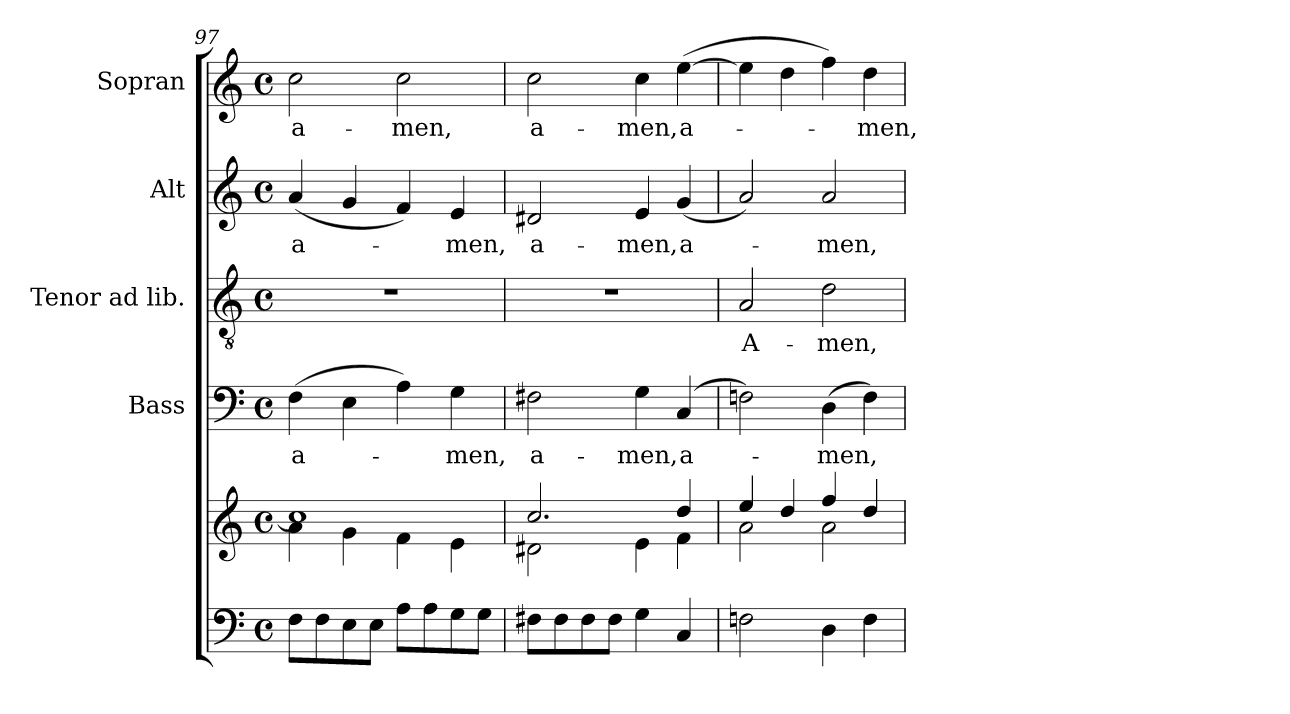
**kern	**kern	**kern	**text	**kern	**text	**kern	**text	**kern	**text
*part5	*part5	*part4	*part4	*part3	*part3	*part2	*part2	*part1	*part1
*staff6	*staff5	*staff4	*staff4	*staff3	*staff3	*staff2	*staff2	*staff1	*staff1
*	*	*I"Bass	*	*I"Tenor ad lib.	*	*I"Alt	*	*I"Sopran	*
*	*	*I'B.	*	*I'T.	*	*I'A.	*	*I'S.	*
*clefF4	*clefG2	*clefF4	*	*clefGv2	*	*clefG2	*	*clefG2	*
*k[]	*k[]	*k[]	*	*k[]	*	*k[]	*	*k[]	*
*C:	*C:	*C:	*	*C:	*	*C:	*	*C:	*
*M4/4	*M4/4	*M4/4	*	*M4/4	*	*M4/4	*	*M4/4	*
*met(c)	*met(c)	*met(c)	*	*met(c)	*	*met(c)	*	*met(c)	*
=97	=97	=97	=97	=97	=97	=97	=97	=97	=97
*	*^	*	*	*	*	*	*	*	*
!	!	!	!	!LO:LY:b	!	!	!	!LO:LY:b	!	!LO:LY:b
8F\L	1cc]	4a\	(>4F\	a-	1r	.	(<4a/	a-	2cc\	a-
8F\	.	.	.	.	.	.	.	.	.	.
8E\	.	4g\	4E\	.	.	.	4g/	.	.	.
8E\J	.	.	.	.	.	.	.	.	.	.
!	!	!	!	!	!	!	!	!	!	!LO:LY:b
8A\L	.	4f\	4A\)	.	.	.	4f/)	.	2cc\	-men,
8A\	.	.	.	.	.	.	.	.	.	.
!	!	!	!	!LO:LY:b	!	!	!	!LO:LY:b	!	!
8G\	.	4e\	4G\	-men,	.	.	4e/	-men,	.	.
8G\J	.	.	.	.	.	.	.	.	.	.
=98	=98	=98	=98	=98	=98	=98	=98	=98	=98	=98
!	!	!	!	!LO:LY:b	!	!	!	!LO:LY:b	!	!LO:LY:b
8F#X\L	2.cc/	2d#X\	2F#X\	a-	1r	.	2d#X/	a-	2cc\	a-
8F#\	.	.	.	.	.	.	.	.	.	.
8F#\	.	.	.	.	.	.	.	.	.	.
8F#\J	.	.	.	.	.	.	.	.	.	.
!	!	!	!	!LO:LY:b	!	!	!	!LO:LY:b	!	!LO:LY:b
4G\	.	4e\	4G\	-men,	.	.	4e/	-men,	4cc\	-men,
!	!	!	!	!LO:LY:b	!	!	!	!LO:LY:b	!	!LO:LY:b
4C/	4dd/	4f\	(4C/	a-	.	.	(<4g/	a-	(>[4ee\	a-
=99	=99	=99	=99	=99	=99	=99	=99	=99	=99	=99
!	!	!	!	!	!	!LO:LY:b	!	!	!	!
2Fn\	4ee/	2a\	2Fn\)	.	2A/	A-	2a/)	.	4ee\]	.
.	4dd/	.	.	.	.	.	.	.	4dd\	.
!	!	!	!	!LO:LY:b	!	!LO:LY:b	!	!LO:LY:b	!	!
4D\	4ff/	2a\	(>4D\	-men,	2d\	-men,	2a/	-men,	4ff\)	.
!	!	!	!	!	!	!	!	!	!	!LO:LY:b
4F\	4dd/	.	4F\)	.	.	.	.	.	4dd\	-men,
*	*v	*v	*	*	*	*	*	*	*	*
=	=	=	=	=	=	=	=	=	=
*-	*-	*-	*-	*-	*-	*-	*-	*-	*-
